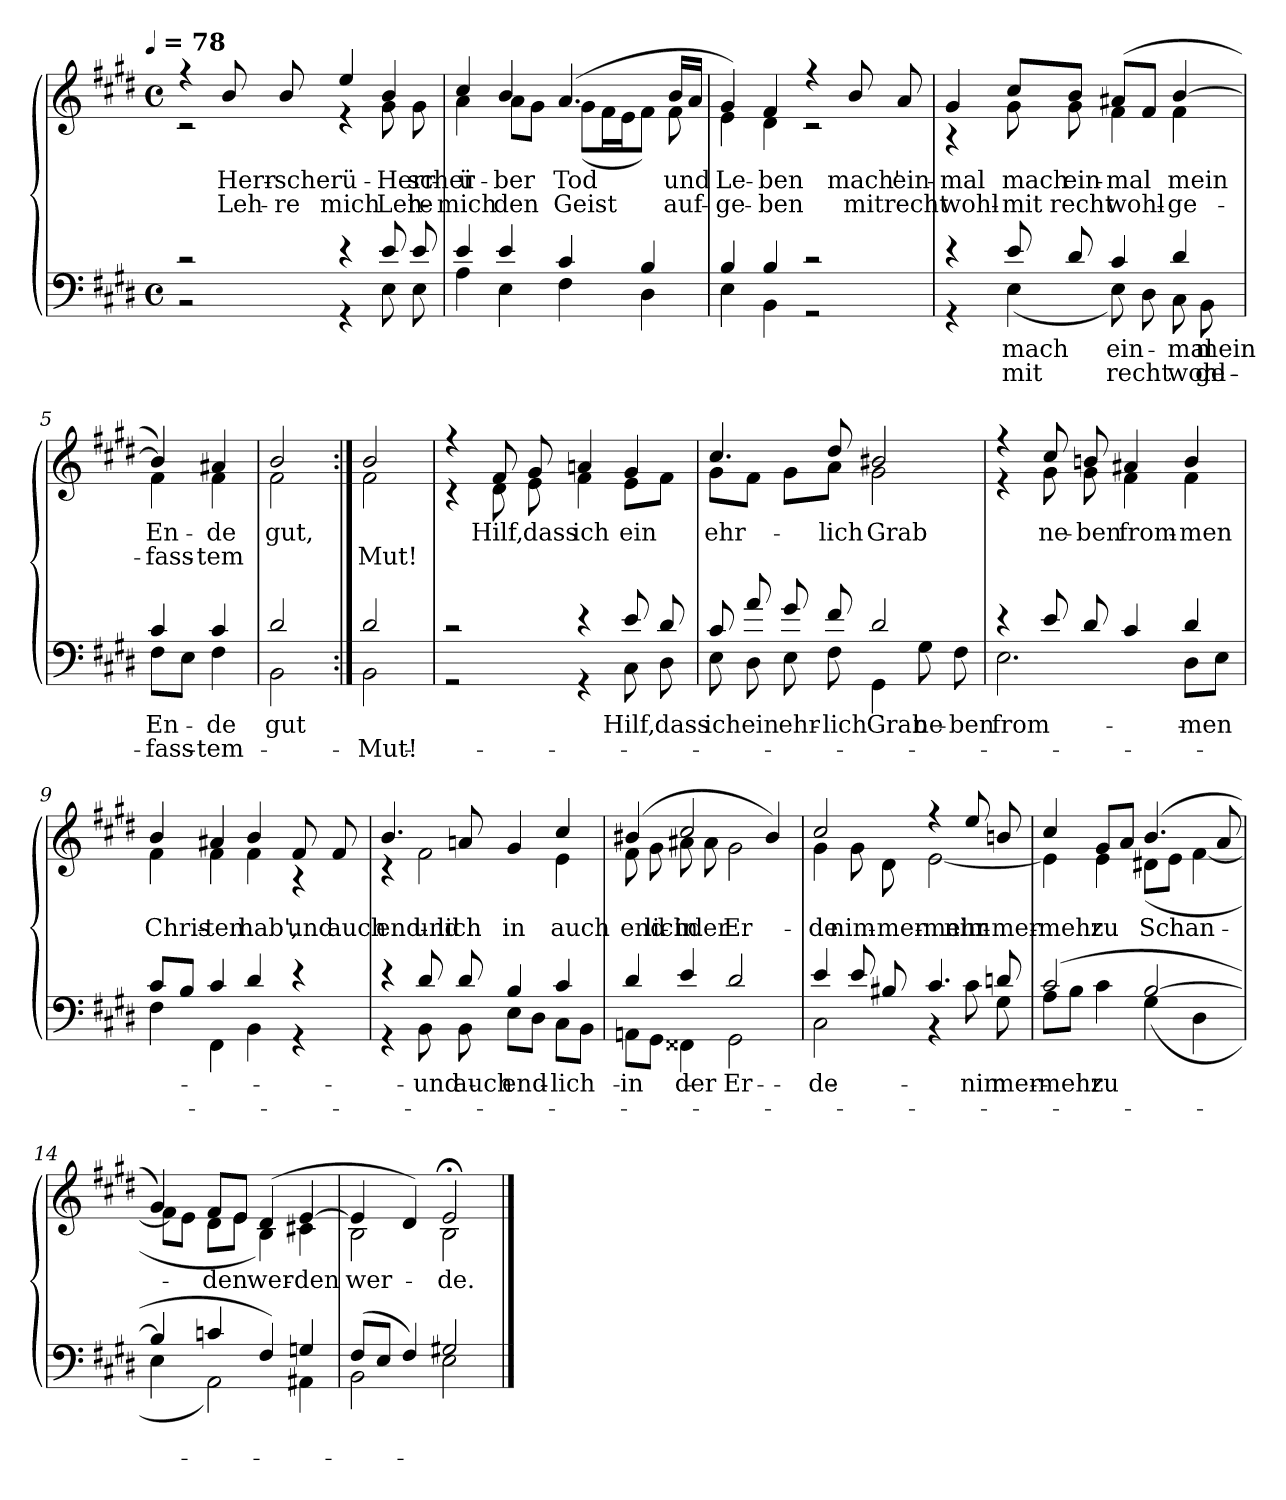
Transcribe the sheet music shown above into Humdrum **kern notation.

**kern	**text	**text	**kern	**text	**text	**dynam
*part1	*part1	*part1	*part1	*part1	*part1	*part1
*staff2	*staff2	*staff2	*staff1	*staff1	*staff1	*staff1/2
*clefF4	*	*	*clefG2	*	*	*
*k[f#c#g#d#]	*	*	*k[f#c#g#d#]	*	*	*
!!LO:TX:omd:t=[quarter] = 78
*M4/4	*	*	*M4/4	*	*	*
*met(c)	*	*	*met(c)	*	*	*
*MM78	*	*	*MM78	*	*	*
=1	=1	=1	=1	=1	=1	=1
*^	*	*	*^	*	*	*
2r	2r	.	.	4r	2r	.	.	.
!	!	!	!	!	!	!LO:LY:a	!LO:LY:a	!
.	.	.	.	8b	.	Herr-	Leh-	.
!	!	!	!	!	!	!LO:LY:a	!LO:LY:a	!
.	.	.	.	8b	.	-scher	-re	.
!	!	!	!	!	!	!LO:LY:a	!LO:LY:a	!
4r	4r	.	.	4ee	4r	ü-	mich	.
!	!	!	!	!	!	!LO:LY:a	!LO:LY:a	!
8e	8E	.	.	4b	8g#	Herr-	Leh-	.
8e	8E	.	.	.	8g#	-scher	-re	.
=2	=2	=2	=2	=2	=2	=2	=2	=2
!	!	!	!	!	!	!LO:LY:a	!LO:LY:a	!
4e	4A	.	.	4cc#	4a	ü-	mich	.
!	!	!	!	!	!	!LO:LY:a	!LO:LY:a	!
4e	4E	.	.	4b	8aL	-ber	den	.
.	.	.	.	.	8g#J	.	.	.
!	!	!	!	!	!	!LO:LY:a	!LO:LY:a	!
4c#	4F#	.	.	(4.a	(8g#L	Tod	Geist	.
.	.	.	.	.	16f#L	.	.	.
.	.	.	.	.	16eJ	.	.	.
4B	4D#	.	.	.	8f#J)	.	.	.
.	.	.	.	16bLL	8f#	und	auf-	.
.	.	.	.	16aJJ	.	.	.	.
=3	=3	=3	=3	=3	=3	=3	=3	=3
4B	4E	.	.	4g#)	4e	Le-	-ge-	.
!	!	!	!	!	!	!LO:LY:a	!LO:LY:a	!
4B	4BB\	.	.	4f#	4d#	-ben	-ben	.
2r	2r	.	.	4r	2r	.	.	.
!	!	!	!	!	!	!LO:LY:a	!LO:LY:a	!
.	.	.	.	8b	.	mach'	mit	.
!	!	!	!	!	!	!LO:LY:a	!LO:LY:a	!
.	.	.	.	8a	.	ein-	recht	.
!!LO:LB:g=z	!!
=4	=4	=4	=4	=4	=4	=4	=4	=4
!	!	!	!	!	!	!LO:LY:a	!LO:LY:a	!
4r	4r	.	.	4g#	4r	-mal	wohl-	.
!	!	!	!	!	!	!LO:LY:a	!LO:LY:a	!
8e	(4E	mach	mit	8cc#L	8g#	mach	mit	.
8d#	.	.	.	8bJ	8g#	ein-	recht	.
!	!	!	!	!	!	!LO:LY:a	!LO:LY:a	!
4c#	8E)	ein-	recht	(8a#XL	4f#	-mal	wohl-	.
.	8D#	.	.	8f#J	.	.	.	.
4d#	8C#	-mal	wohl-	[4b	4f#	mein	-ge-	.
.	8BB	mein	-ge-	.	.	.	.	.
=5	=5	=5	=5	=5	=5	=5	=5	=5
*	*	*	*	*MM75	*	*	*	*
4c#	8F#L	En-	-fass-	4b])	4f#	En-	-fass-	.
.	8EJ	.	.	.	.	.	.	.
!	!	!	!	!	!	!LO:LY:a	!LO:LY:a	!
4c#	4F#	-de	-tem	4a#X	4f#	-de	-tem	.
=	=	=	=	=	=	=	=	=
!	!	!	!	!	!	!LO:LY:a	!	!
2d#	2BB	gut	.	2b	2f#	gut,	.	.
=:|!	=:|!	=:|!	=:|!	=:|!	=:|!	=:|!	=:|!	=:|!
!	!	!	!	!	!	!	!LO:LY:a	!
2d#	2BB	.	Mut!	2b	2f#	.	Mut!	.
=6	=6	=6	=6	=6	=6	=6	=6	=6
*	*	*	*	*MM78	*	*	*	*
2r	2r	.	.	4r	4r	.	.	.
.	.	.	.	8f#	8d#	Hilf,	.	.
.	.	.	.	8g#	8e	dass	.	.
4r	4r	.	.	4an	4f#	ich	.	.
8e	8C#	Hilf,	.	4g#	8eL	ein	.	.
8d#	8D#	dass	.	.	8f#J	.	.	.
!!LO:LB:g=z	!!
=7	=7	=7	=7	=7	=7	=7	=7	=7
8c#	8E	ich	.	4.cc#	8g#L	ehr-	.	.
8a	8D#	ein	.	.	8f#J	.	.	.
8g#	8E	ehr-	.	.	8g#L	.	.	.
8f#	8F#	-lich	.	8dd#	8aJ	-lich	.	.
(>2d#	4GG#	Grab	.	(>2b#X	2g#	Grab	.	.
.	8G#	ne-	.	.	.	.	.	.
.	8F#	-ben	.	.	.	.	.	.
=8	=8	=8	=8	=8	=8	=8	=8	=8
4r	2.E	from-	.	4r	4r	.	.	.
8e	.	.	.	8cc#	8g#	ne-	.	.
8d#	.	.	.	8bn	8g#	-ben	.	.
4c#	.	.	.	4a#X	4f#	from-	.	.
4d#	8D#L	-men	.	4b	4f#	-men	.	.
.	8EJ	.	.	.	.	.	.	.
=9	=9	=9	=9	=9	=9	=9	=9	=9
8c#L	4F#	.	.	4b	4f#	Chris-	.	.
8BJ	.	.	.	.	.	.	.	.
4c#	4FF#	.	.	4a#X	4f#	-ten	.	.
4d#	4BB	.	.	4b	4f#	hab',	.	.
!	!	!	!	!	!	!LO:LY:a	!	!
4r	4r	.	.	8f#	4r	und	.	.
!	!	!	!	!	!	!LO:LY:a	!	!
.	.	.	.	8f#	.	auch	.	.
=10	=10	=10	=10	=10	=10	=10	=10	=10
!	!	!	!	!	!	!LO:LY:a	!	!
4r	4r	.	.	4.b	4r	end-	.	.
8d#	8BB	und	.	.	2f#	und	.	.
!	!	!	!	!	!	!LO:LY:a	!	!
8d#	8BB	auch	.	8an	.	-lich	.	.
!	!	!	!	!	!	!LO:LY:a	!	!
4B	8EL	end-	.	4g#	.	in	.	.
.	8D#J	.	.	.	.	.	.	.
!	!	!	!	!	!	!LO:LY:a	!	!
4c#	8C#L	-lich	.	4cc#	4e	auch	.	.
.	8BBJ	.	.	.	.	.	.	.
!!LO:LB:g=z	!!
=11	=11	=11	=11	=11	=11	=11	=11	=11
!	!	!	!	!	!	!LO:LY:a	!	!
4d#	8AAnL	in	.	(4b#X	8f#	end-	.	.
.	8GG#J	.	.	.	8g#	-lich	.	.
4e	4FF##X	der	.	2cc#	8a#X	in	.	.
.	.	.	.	.	8a#	der	.	.
2d#	2GG#	Er-	.	.	2g#	Er-	.	.
.	.	.	.	4b#)	.	.	.	.
=12	=12	=12	=12	=12	=12	=12	=12	=12
!	!	!	!	!	!	!LO:LY:a	!	!
4e	2C#	-de	.	2cc#	4g#	-de	.	.
8e	.	.	.	.	8g#	nim-	.	.
8B#X	.	.	.	.	8d#	-mer-	.	.
4.c#	4r	.	.	4r	[2e	-mehr	.	.
!	!	!	!	!	!	!LO:LY:a	!	!
.	8c#	nim-	.	8ee	.	nim-	.	♩ = 76
!	!	!	!	!	!	!LO:LY:a	!	!
8dn	8G#	-mer-	.	8bn	.	-mer-	.	.
=13	=13	=13	=13	=13	=13	=13	=13	=13
!	!	!	!	!	!	!LO:LY:a	!	!
(2c#	8AL	-mehr	.	4cc#	4e]	-mehr	.	.
.	8BJ	.	.	.	.	.	.	.
!	!	!	!	!	!	!LO:LY:a	!	!
.	4c#	zu	.	8g#L	4e	zu	.	♩ = 75
.	.	.	.	8aJ	.	.	.	.
!	!	!	!	!	!	!LO:LY:a	!	!
[2B	(4G#	.	.	(4.b	(8d#XL	Schan-	.	.
.	.	.	.	.	8eJ	.	.	.
.	4D#	.	.	.	[4f#	.	.	.
.	.	.	.	8a	.	.	.	.
=14	=14	=14	=14	=14	=14	=14	=14	=14
4B]	4E	.	.	4g#)	8f#L]	.	.	.
.	.	.	.	.	8eJ	.	.	.
!	!	!	!	!	!	!LO:LY:a	!	!
4cn	2AA)	.	.	8f#L	8d#L	-den	.	♩ = 74
.	.	.	.	8eJ	8eJ	.	.	.
!	!	!	!	!	!	!LO:LY:a	!	!
4F#)	.	.	.	(4d#	4B)	wer-	.	♩ = 72
4Gn	4AA#X	.	.	[4e	4c#X	-den	.	♩ = 70
=15	=15	=15	=15	=15	=15	=15	=15	=15
*	*	*	*	*MM64	*	*	*	*
(8F#L	2BB	.	.	4e]	2B	wer-	.	.
8EJ	.	.	.	.	.	.	.	.
4F#)	.	.	.	4d#)	.	.	.	♩ = 63
!	!	!	!	!	!	!LO:LY:a	!	!
2G#X	2E	.	.	2e;<	2B	de.	.	.
*v	*v	*	*	*	*	*	*	*
*	*	*	*v	*v	*	*	*
==	==	==	==	==	==	==
*-	*-	*-	*-	*-	*-	*-
